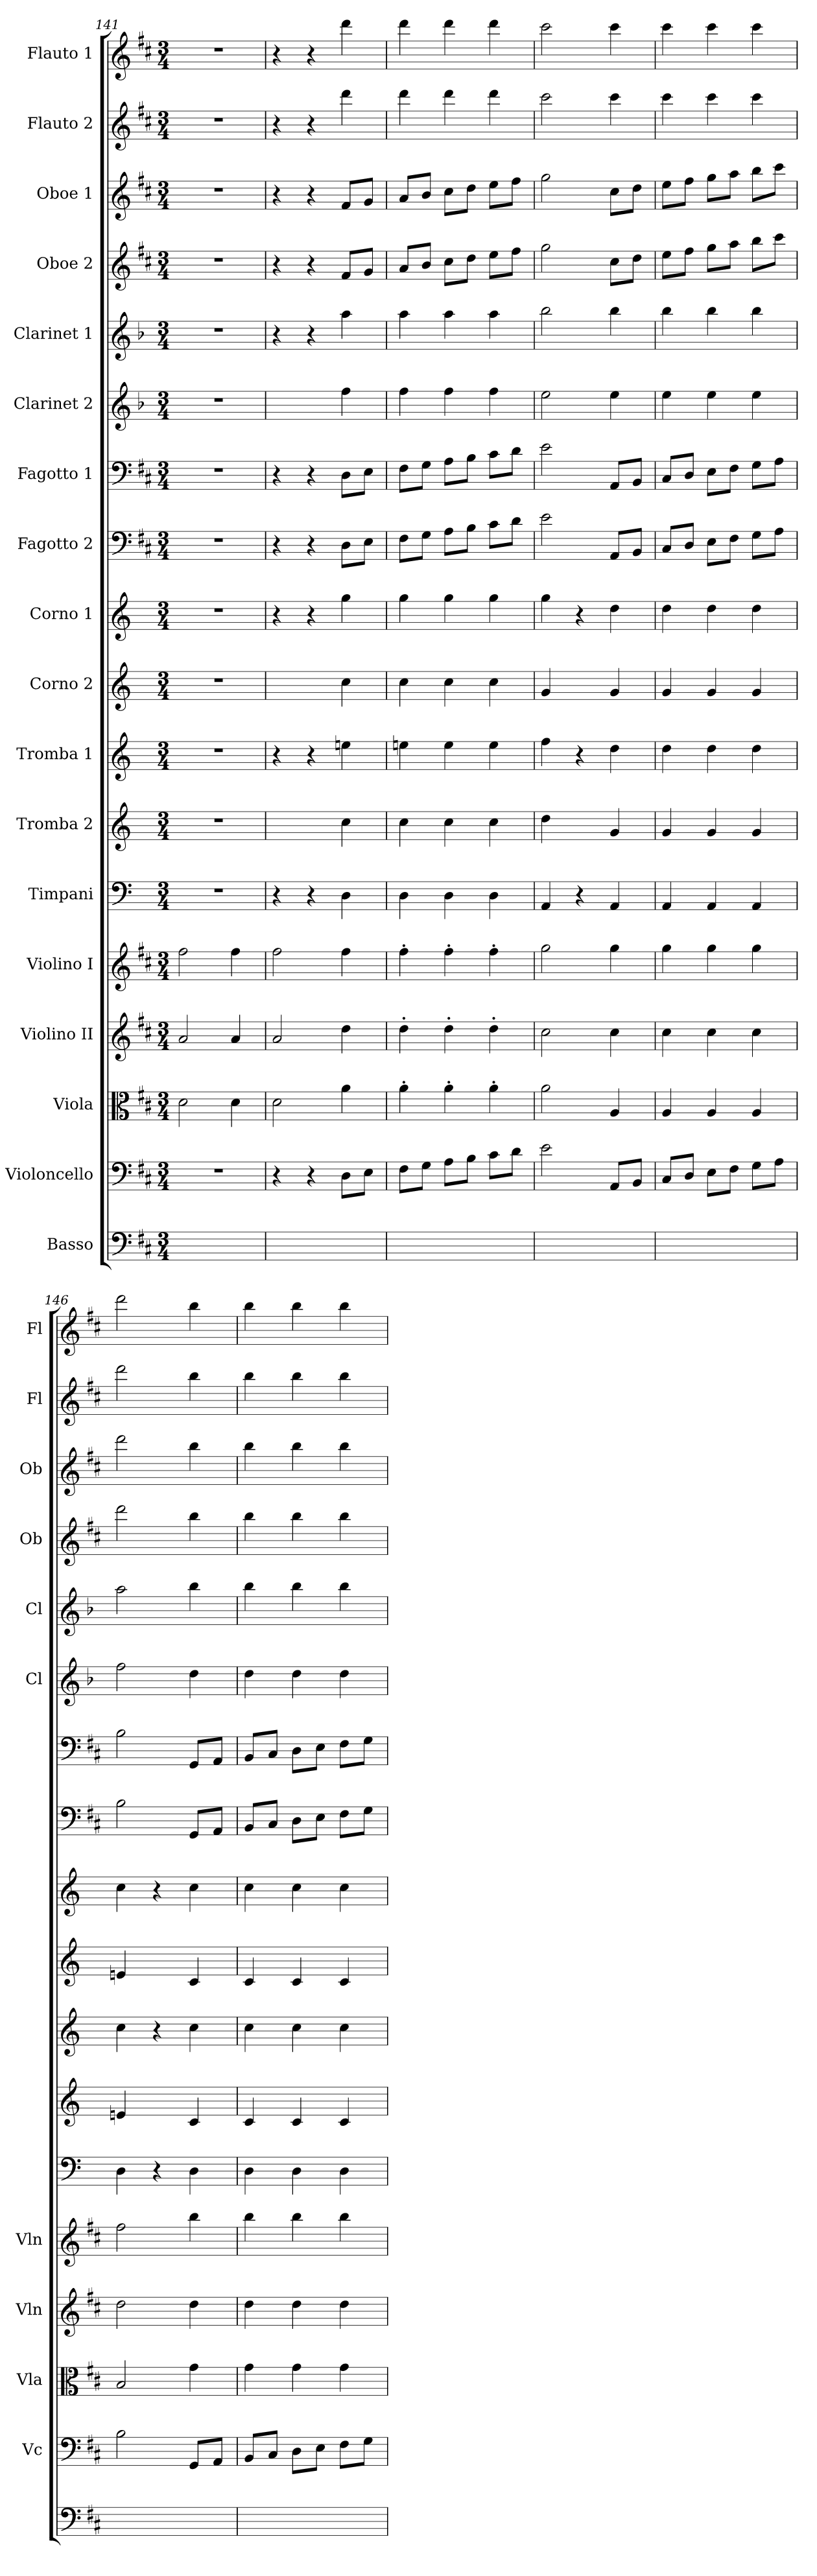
**kern	**kern	**kern	**kern	**kern	**kern	**kern	**kern	**kern	**kern	**kern	**kern	**kern	**kern	**kern	**kern	**kern	**kern
*part18	*part17	*part16	*part15	*part14	*part13	*part12	*part11	*part10	*part9	*part8	*part7	*part6	*part5	*part4	*part3	*part2	*part1
*staff18	*staff17	*staff16	*staff15	*staff14	*staff13	*staff12	*staff11	*staff10	*staff9	*staff8	*staff7	*staff6	*staff5	*staff4	*staff3	*staff2	*staff1
*I"Basso	*I"Violoncello	*I"Viola	*I"Violino II	*I"Violino I	*I"Timpani	*I"Tromba 2	*I"Tromba 1	*I"Corno 2	*I"Corno 1	*I"Fagotto 2	*I"Fagotto 1	*I"Clarinet 2	*I"Clarinet 1	*I"Oboe 2	*I"Oboe 1	*I"Flauto 2	*I"Flauto 1
*	*I'Vc	*I'Vla	*I'Vln	*I'Vln	*	*	*	*	*	*	*	*I'Cl	*I'Cl	*I'Ob	*I'Ob	*I'Fl	*I'Fl
*clefF4	*clefF4	*clefC3	*clefG2	*clefG2	*clefF4	*clefG2	*clefG2	*clefG2	*clefG2	*clefF4	*clefF4	*clefG2	*clefG2	*clefG2	*clefG2	*clefG2	*clefG2
*ITrd7c12	*	*	*	*	*	*ITrd-1c-2	*ITrd-1c-2	*ITrd6c10	*ITrd6c10	*	*	*ITrd2c3	*ITrd2c3	*	*	*	*
*k[f#c#]	*k[f#c#]	*k[f#c#]	*k[f#c#]	*k[f#c#]	*	*	*	*	*	*k[f#c#]	*k[f#c#]	*k[f#c#]	*k[f#c#]	*k[f#c#]	*k[f#c#]	*k[f#c#]	*k[f#c#]
*M3/4	*M3/4	*M3/4	*M3/4	*M3/4	*M3/4	*M3/4	*M3/4	*M3/4	*M3/4	*M3/4	*M3/4	*M3/4	*M3/4	*M3/4	*M3/4	*M3/4	*M3/4
=141	=141	=141	=141	=141	=141	=141	=141	=141	=141	=141	=141	=141	=141	=141	=141	=141	=141
2.ryy	2.r	2d	2a	2ff#	2.r	2.r	2.r	2.r	2.r	2.r	2.r	2.r	2.r	2.r	2.r	2.r	2.r
.	.	4d	4a	4ff#	.	.	.	.	.	.	.	.	.	.	.	.	.
=142	=142	=142	=142	=142	=142	=142	=142	=142	=142	=142	=142	=142	=142	=142	=142	=142	=142
2.ryy	4r	2d	2a	2ff#	4r	4ryy	4r	4ryy	4r	4r	4r	4ryy	4r	4r	4r	4r	4r
.	4r	.	.	.	4r	4ryy	4r	4ryy	4r	4r	4r	4ryy	4r	4r	4r	4r	4r
.	8D\L	4a	4dd	4ff#	4D	4dd	4ff#X	4d	4a	8D\L	8D\L	4dd	4ff#	8f#/L	8f#/L	4ddd	4ddd
.	8E\J	.	.	.	.	.	.	.	.	8E\J	8E\J	.	.	8g/J	8g/J	.	.
=143	=143	=143	=143	=143	=143	=143	=143	=143	=143	=143	=143	=143	=143	=143	=143	=143	=143
2.ryy	8F#\L	4a'	4dd'	4ff#'	4D	4dd	4ff#X	4d	4a	8F#\L	8F#\L	4dd	4ff#	8a/L	8a/L	4ddd	4ddd
.	8G\J	.	.	.	.	.	.	.	.	8G\J	8G\J	.	.	8b/J	8b/J	.	.
.	8A\L	4a'	4dd'	4ff#'	4D	4dd	4ff#	4d	4a	8A\L	8A\L	4dd	4ff#	8cc#\L	8cc#\L	4ddd	4ddd
.	8B\J	.	.	.	.	.	.	.	.	8B\J	8B\J	.	.	8dd\J	8dd\J	.	.
.	8c#\L	4a'	4dd'	4ff#'	4D	4dd	4ff#	4d	4a	8c#\L	8c#\L	4dd	4ff#	8ee\L	8ee\L	4ddd	4ddd
.	8d\J	.	.	.	.	.	.	.	.	8d\J	8d\J	.	.	8ff#\J	8ff#\J	.	.
=144	=144	=144	=144	=144	=144	=144	=144	=144	=144	=144	=144	=144	=144	=144	=144	=144	=144
2.ryy	2e	2a	2cc#	2gg	4AA	4ee	4gg	4A	4a	2e	2e	2cc#	2gg	2gg	2gg	2ccc#	2ccc#
.	.	.	.	.	4r	4ryy	4r	4ryy	4r	.	.	.	.	.	.	.	.
.	8AA/L	4A	4cc#	4gg	4AA	4a	4ee	4A	4e	8AA/L	8AA/L	4cc#	4gg	8cc#\L	8cc#\L	4ccc#	4ccc#
.	8BB/J	.	.	.	.	.	.	.	.	8BB/J	8BB/J	.	.	8dd\J	8dd\J	.	.
=145	=145	=145	=145	=145	=145	=145	=145	=145	=145	=145	=145	=145	=145	=145	=145	=145	=145
2.ryy	8C#/L	4A	4cc#	4gg	4AA	4a	4ee	4A	4e	8C#/L	8C#/L	4cc#	4gg	8ee\L	8ee\L	4ccc#	4ccc#
.	8D/J	.	.	.	.	.	.	.	.	8D/J	8D/J	.	.	8ff#\J	8ff#\J	.	.
.	8E\L	4A	4cc#	4gg	4AA	4a	4ee	4A	4e	8E\L	8E\L	4cc#	4gg	8gg\L	8gg\L	4ccc#	4ccc#
.	8F#\J	.	.	.	.	.	.	.	.	8F#\J	8F#\J	.	.	8aa\J	8aa\J	.	.
.	8G\L	4A	4cc#	4gg	4AA	4a	4ee	4A	4e	8G\L	8G\L	4cc#	4gg	8bb\L	8bb\L	4ccc#	4ccc#
.	8A\J	.	.	.	.	.	.	.	.	8A\J	8A\J	.	.	8ccc#\J	8ccc#\J	.	.
=146	=146	=146	=146	=146	=146	=146	=146	=146	=146	=146	=146	=146	=146	=146	=146	=146	=146
2.ryy	2B	2B	2dd	2ff#	4D	4f#X	4dd	4F#X	4d	2B	2B	2dd	2ff#	2ddd	2ddd	2ddd	2ddd
.	.	.	.	.	4r	4ryy	4r	4ryy	4r	.	.	.	.	.	.	.	.
.	8GG/L	4g	4dd	4bb	4D	4d	4dd	4D	4d	8GG/L	8GG/L	4b	4gg	4bb	4bb	4bb	4bb
.	8AA/J	.	.	.	.	.	.	.	.	8AA/J	8AA/J	.	.	.	.	.	.
=147	=147	=147	=147	=147	=147	=147	=147	=147	=147	=147	=147	=147	=147	=147	=147	=147	=147
2.ryy	8BB/L	4g	4dd	4bb	4D	4d	4dd	4D	4d	8BB/L	8BB/L	4b	4gg	4bb	4bb	4bb	4bb
.	8C#/J	.	.	.	.	.	.	.	.	8C#/J	8C#/J	.	.	.	.	.	.
.	8D\L	4g	4dd	4bb	4D	4d	4dd	4D	4d	8D\L	8D\L	4b	4gg	4bb	4bb	4bb	4bb
.	8E\J	.	.	.	.	.	.	.	.	8E\J	8E\J	.	.	.	.	.	.
.	8F#\L	4g	4dd	4bb	4D	4d	4dd	4D	4d	8F#\L	8F#\L	4b	4gg	4bb	4bb	4bb	4bb
.	8G\J	.	.	.	.	.	.	.	.	8G\J	8G\J	.	.	.	.	.	.
=	=	=	=	=	=	=	=	=	=	=	=	=	=	=	=	=	=
*-	*-	*-	*-	*-	*-	*-	*-	*-	*-	*-	*-	*-	*-	*-	*-	*-	*-
